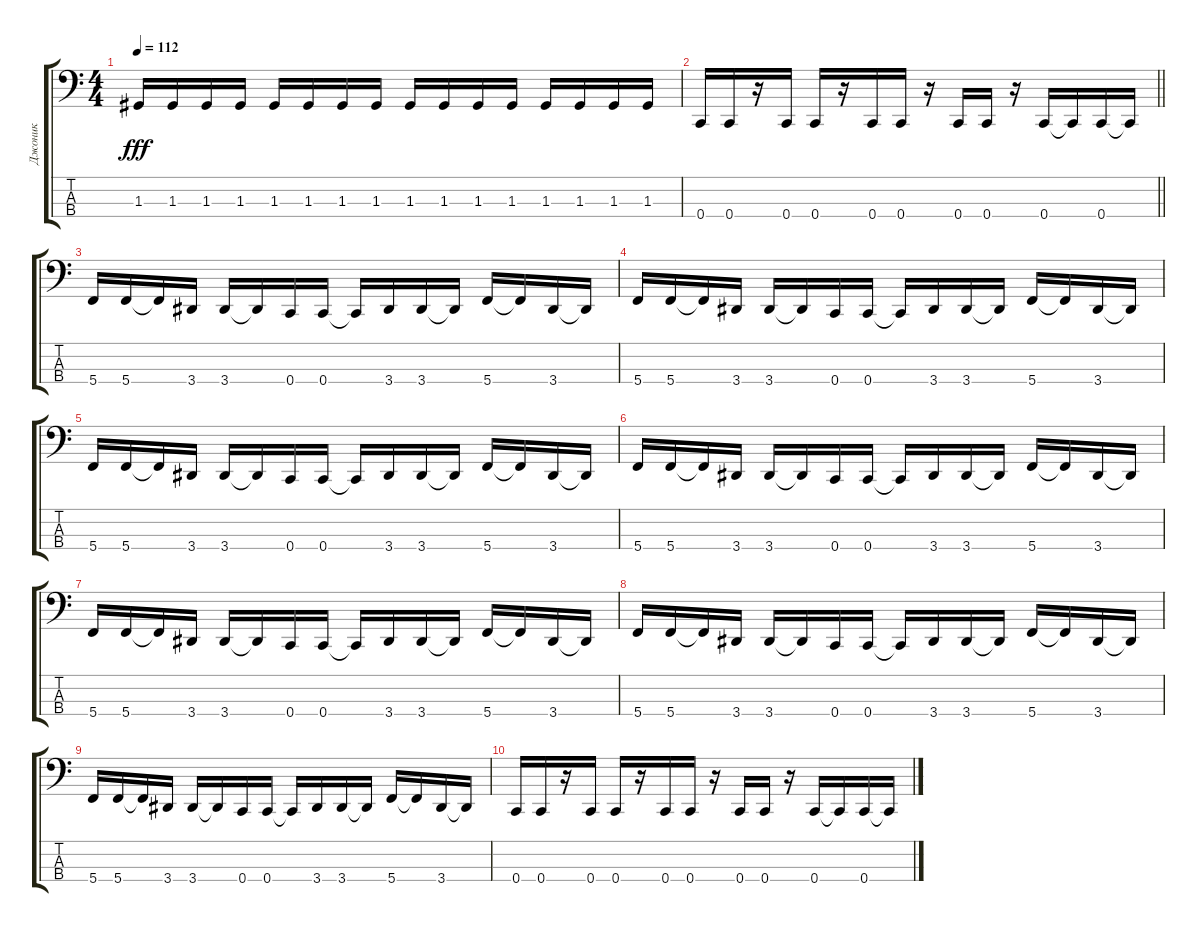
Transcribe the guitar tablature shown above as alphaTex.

\track ("Джоник" "Джоник") {instrument electricbassfinger}
\staff {score tabs}
\tuning (F2 C2 G1 C1) {hide}
\ts (4 4)
\tempo 112
\clef f4
\ks c
1.3.16{dy fff} 1.3.16 1.3.16 1.3.16 1.3.16 1.3.16 1.3.16 1.3.16 1.3.16 1.3.16 1.3.16 1.3.16 1.3.16 1.3.16 1.3.16 1.3.16 |
\barLineRight lightlight
0.4.16 0.4.16 r.16 0.4.16 0.4.16 r.16 0.4.16 0.4.16 r.16 0.4.16 0.4.16 r.16 0.4.16 0.4{t}.16 0.4.16 0.4{t}.16 |
5.4.16 5.4.16 5.4{t}.16 3.4.16 3.4.16 3.4{t}.16 0.4.16 0.4.16 0.4{t}.16 3.4.16 3.4.16 3.4{t}.16 5.4.16 5.4{t}.16 3.4.16 3.4{t}.16 |
5.4.16 5.4.16 5.4{t}.16 3.4.16 3.4.16 3.4{t}.16 0.4.16 0.4.16 0.4{t}.16 3.4.16 3.4.16 3.4{t}.16 5.4.16 5.4{t}.16 3.4.16 3.4{t}.16 |
5.4.16 5.4.16 5.4{t}.16 3.4.16 3.4.16 3.4{t}.16 0.4.16 0.4.16 0.4{t}.16 3.4.16 3.4.16 3.4{t}.16 5.4.16 5.4{t}.16 3.4.16 3.4{t}.16 |
5.4.16 5.4.16 5.4{t}.16 3.4.16 3.4.16 3.4{t}.16 0.4.16 0.4.16 0.4{t}.16 3.4.16 3.4.16 3.4{t}.16 5.4.16 5.4{t}.16 3.4.16 3.4{t}.16 |
5.4.16 5.4.16 5.4{t}.16 3.4.16 3.4.16 3.4{t}.16 0.4.16 0.4.16 0.4{t}.16 3.4.16 3.4.16 3.4{t}.16 5.4.16 5.4{t}.16 3.4.16 3.4{t}.16 |
5.4.16 5.4.16 5.4{t}.16 3.4.16 3.4.16 3.4{t}.16 0.4.16 0.4.16 0.4{t}.16 3.4.16 3.4.16 3.4{t}.16 5.4.16 5.4{t}.16 3.4.16 3.4{t}.16 |
5.4.16 5.4.16 5.4{t}.16 3.4.16 3.4.16 3.4{t}.16 0.4.16 0.4.16 0.4{t}.16 3.4.16 3.4.16 3.4{t}.16 5.4.16 5.4{t}.16 3.4.16 3.4{t}.16 |
0.4.16 0.4.16 r.16 0.4.16 0.4.16 r.16 0.4.16 0.4.16 r.16 0.4.16 0.4.16 r.16 0.4.16 0.4{t}.16 0.4.16 0.4{t}.16
